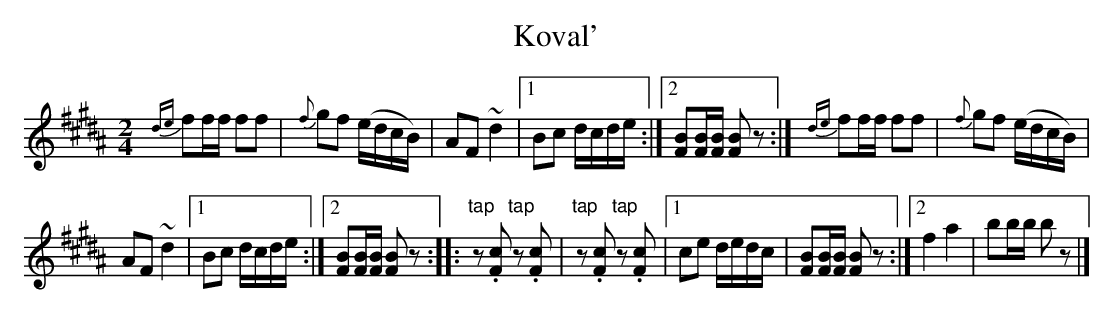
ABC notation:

X:1
T:Koval'
Q:144
M:2/4
L:1/8
K:B
{de}ff/2f/2 ff | {f}gf (e/2d/2c/2B/2) | AF ~d2 \
|1 Bc d/2c/2d/2e/2 :|2 [FB][F/2B/2][F/2B/2] [FB]z:|\
{de}ff/2f/2 ff | {f}gf (e/2d/2c/2B/2) |
AF ~d2 \
|1 Bc d/2c/2d/2e/2 :|2 [FB][F/2B/2][F/2B/2] [FB]z:| \
|: "tap"z .[Fc]  "tap"z .[Fc] |\
"tap"z .[Fc]  "tap"z .[Fc] \
|1 ce d/2e/2d/2c/2 | [FB][F/2B/2][F/2B/2] [FB] z \
:|2 f2 a2 | bb/2b/2 b z |]
